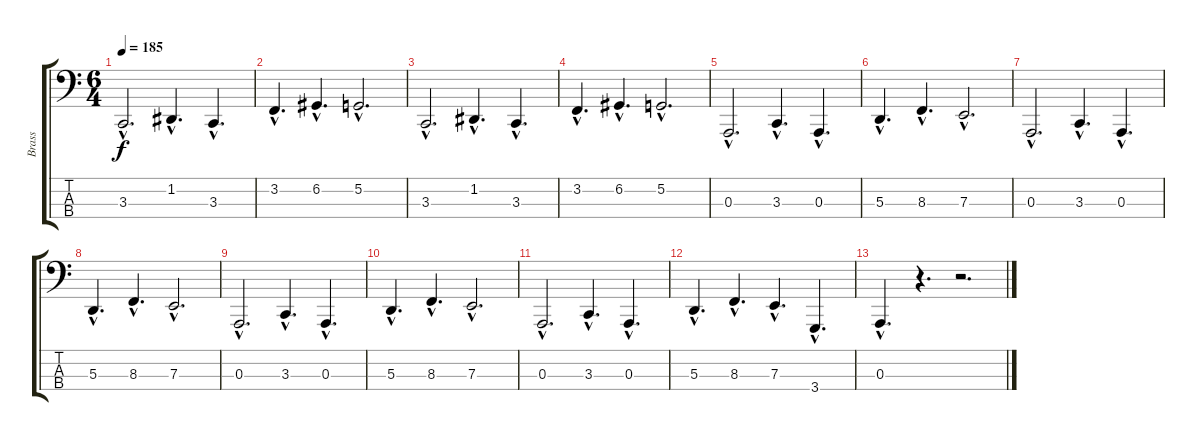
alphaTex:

\track ("Brass" "Brass") {instrument synthbrass1}
\staff {score tabs}
\tuning (G2 D2 A1 E1) {hide}
\ts (6 4)
\tempo 185
\clef f4
\ks c
3.3{hac}.2{d dy f} 1.2{hac}.4{d} 3.3{hac}.4{d} |
3.2{hac}.4{d} 6.2{hac}.4{d} 5.2{hac}.2{d} |
3.3{hac}.2{d} 1.2{hac}.4{d} 3.3{hac}.4{d} |
3.2{hac}.4{d} 6.2{hac}.4{d} 5.2{hac}.2{d} |
0.3{hac}.2{d} 3.3{hac}.4{d} 0.3{hac}.4{d} |
5.3{hac}.4{d} 8.3{hac}.4{d} 7.3{hac}.2{d} |
0.3{hac}.2{d} 3.3{hac}.4{d} 0.3{hac}.4{d} |
5.3{hac}.4{d} 8.3{hac}.4{d} 7.3{hac}.2{d} |
0.3{hac}.2{d} 3.3{hac}.4{d} 0.3{hac}.4{d} |
5.3{hac}.4{d} 8.3{hac}.4{d} 7.3{hac}.2{d} |
0.3{hac}.2{d} 3.3{hac}.4{d} 0.3{hac}.4{d} |
5.3{hac}.4{d} 8.3{hac}.4{d} 7.3{hac}.4{d} 3.4{hac}.4{d} |
0.3{hac}.4{d} r.4{d} r.2{d}
